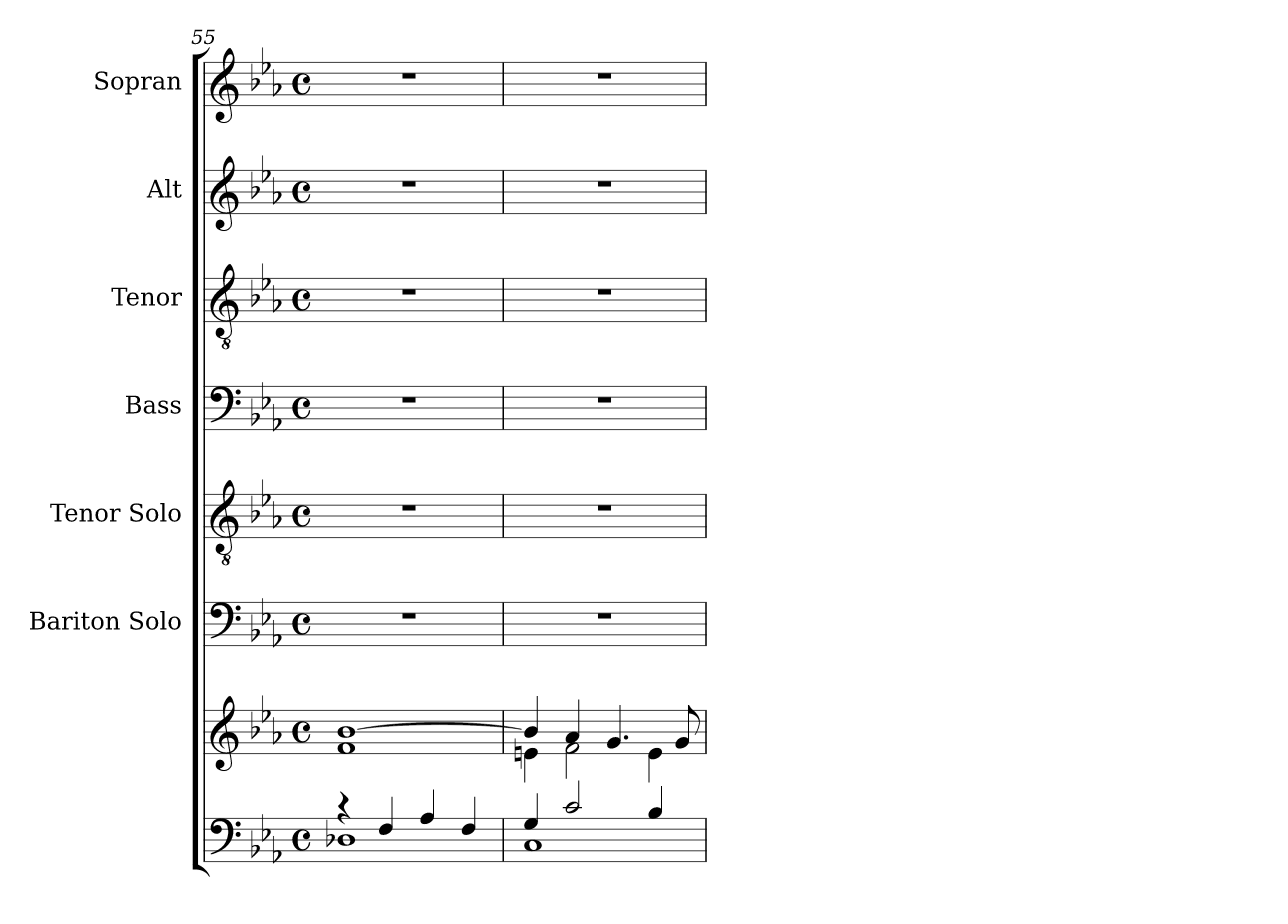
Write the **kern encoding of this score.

**kern	**kern	**kern	**kern	**kern	**kern	**kern	**kern
*part7	*part7	*part6	*part5	*part4	*part3	*part2	*part1
*staff8	*staff7	*staff6	*staff5	*staff4	*staff3	*staff2	*staff1
*	*	*I"Bariton Solo	*I"Tenor Solo	*I"Bass	*I"Tenor	*I"Alt	*I"Sopran
*	*	*	*	*I'B.	*I'T.	*I'A.	*I'S.
*clefF4	*clefG2	*clefF4	*clefGv2	*clefF4	*clefGv2	*clefG2	*clefG2
*k[b-e-a-]	*k[b-e-a-]	*k[b-e-a-]	*k[b-e-a-]	*k[b-e-a-]	*k[b-e-a-]	*k[b-e-a-]	*k[b-e-a-]
*E-:	*E-:	*E-:	*E-:	*E-:	*E-:	*E-:	*E-:
*M4/4	*M4/4	*M4/4	*M4/4	*M4/4	*M4/4	*M4/4	*M4/4
*met(c)	*met(c)	*met(c)	*met(c)	*met(c)	*met(c)	*met(c)	*met(c)
=55	=55	=55	=55	=55	=55	=55	=55
*^	*^	*	*	*	*	*	*
4rB	1D-X	[>1b-	1f	1r	1r	1r	1r	1r	1r
4F/	.	.	.	.	.	.	.	.	.
4A-/	.	.	.	.	.	.	.	.	.
4F/	.	.	.	.	.	.	.	.	.
=56	=56	=56	=56	=56	=56	=56	=56	=56	=56
4G/	1C	4b-/]	4en\	1r	1r	1r	1r	1r	1r
2c/	.	4a-/	2f\	.	.	.	.	.	.
.	.	4.g/	.	.	.	.	.	.	.
4B-/	.	.	4e\	.	.	.	.	.	.
.	.	8g/	.	.	.	.	.	.	.
*v	*v	*	*	*	*	*	*	*	*
*	*v	*v	*	*	*	*	*	*
=	=	=	=	=	=	=	=
*-	*-	*-	*-	*-	*-	*-	*-
